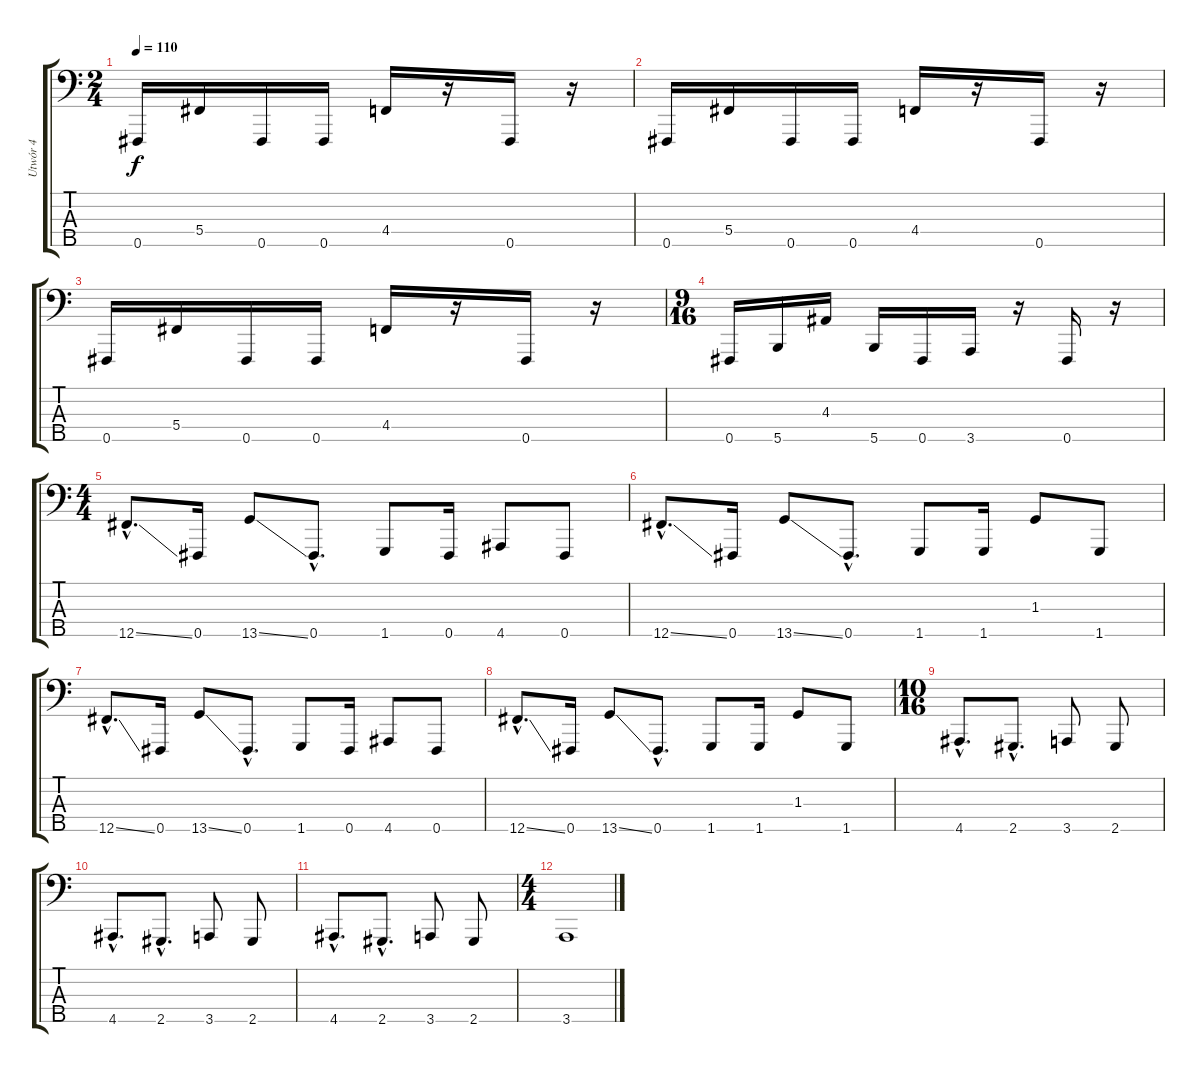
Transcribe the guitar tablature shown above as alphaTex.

\track ("Utwór 4" "Utwór 4") {instrument slapbass2}
\staff {score tabs}
\tuning (G2 D2 Gb1 Db1 Gb0) {hide}
\ts (2 4)
\tempo 110
\clef f4
\ks c
0.5.16{dy f} 5.4.16 0.5.16 0.5.16 4.4.16 r.16 0.5.16 r.16 |
0.5.16 5.4.16 0.5.16 0.5.16 4.4.16 r.16 0.5.16 r.16 |
0.5.16 5.4.16 0.5.16 0.5.16 4.4.16 r.16 0.5.16 r.16 |
\ts (9 16)
0.5.16 5.5.16 4.3.16 5.5.16 0.5.16 3.5.16 r.16 0.5.16 r.16 |
\ts (4 4)
12.5{ss hac}.8{d} 0.5.16 13.5{ss}.8 0.5{hac}.8{d} 1.5.8 0.5.16 4.5.8 0.5.8 |
12.5{ss hac}.8{d} 0.5.16 13.5{ss}.8 0.5{hac}.8{d} 1.5.8 1.5.16 1.3.8 1.5.8 |
12.5{ss hac}.8{d} 0.5.16 13.5{ss}.8 0.5{hac}.8{d} 1.5.8 0.5.16 4.5.8 0.5.8 |
12.5{ss hac}.8{d} 0.5.16 13.5{ss}.8 0.5{hac}.8{d} 1.5.8 1.5.16 1.3.8 1.5.8 |
\ts (10 16)
4.5{hac}.8{d} 2.5{hac}.8{d} 3.5.8 2.5.8 |
4.5{hac}.8{d} 2.5{hac}.8{d} 3.5.8 2.5.8 |
4.5{hac}.8{d} 2.5{hac}.8{d} 3.5.8 2.5.8 |
\ts (4 4)
3.5.1
